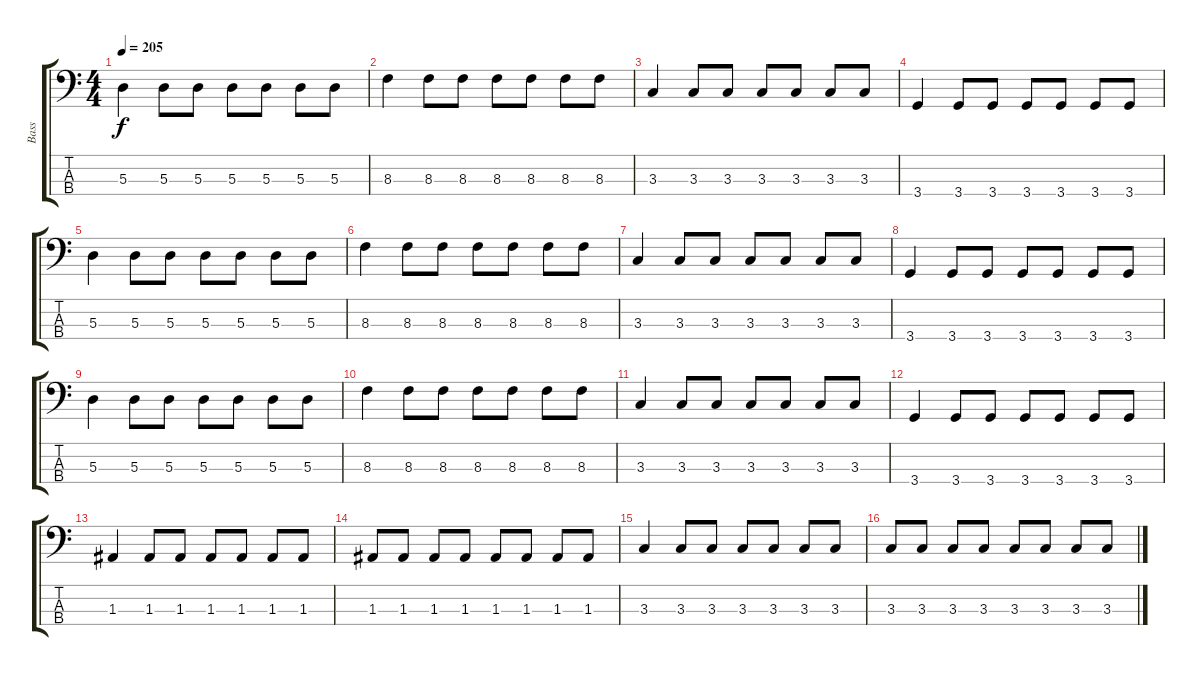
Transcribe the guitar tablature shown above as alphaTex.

\track ("Bass" "Bass") {instrument electricbassfinger}
\staff {score tabs}
\tuning (G2 D2 A1 E1) {hide}
\ts (4 4)
\tempo 205
\clef f4
\ks c
5.3.4{dy f} 5.3.8 5.3.8 5.3.8 5.3.8 5.3.8 5.3.8 |
8.3.4 8.3.8 8.3.8 8.3.8 8.3.8 8.3.8 8.3.8 |
3.3.4 3.3.8 3.3.8 3.3.8 3.3.8 3.3.8 3.3.8 |
3.4.4 3.4.8 3.4.8 3.4.8 3.4.8 3.4.8 3.4.8 |
5.3.4 5.3.8 5.3.8 5.3.8 5.3.8 5.3.8 5.3.8 |
8.3.4 8.3.8 8.3.8 8.3.8 8.3.8 8.3.8 8.3.8 |
3.3.4 3.3.8 3.3.8 3.3.8 3.3.8 3.3.8 3.3.8 |
3.4.4 3.4.8 3.4.8 3.4.8 3.4.8 3.4.8 3.4.8 |
5.3.4 5.3.8 5.3.8 5.3.8 5.3.8 5.3.8 5.3.8 |
8.3.4 8.3.8 8.3.8 8.3.8 8.3.8 8.3.8 8.3.8 |
3.3.4 3.3.8 3.3.8 3.3.8 3.3.8 3.3.8 3.3.8 |
3.4.4 3.4.8 3.4.8 3.4.8 3.4.8 3.4.8 3.4.8 |
1.3.4 1.3.8 1.3.8 1.3.8 1.3.8 1.3.8 1.3.8 |
1.3.8 1.3.8 1.3.8 1.3.8 1.3.8 1.3.8 1.3.8 1.3.8 |
3.3.4 3.3.8 3.3.8 3.3.8 3.3.8 3.3.8 3.3.8 |
3.3.8 3.3.8 3.3.8 3.3.8 3.3.8 3.3.8 3.3.8 3.3.8
